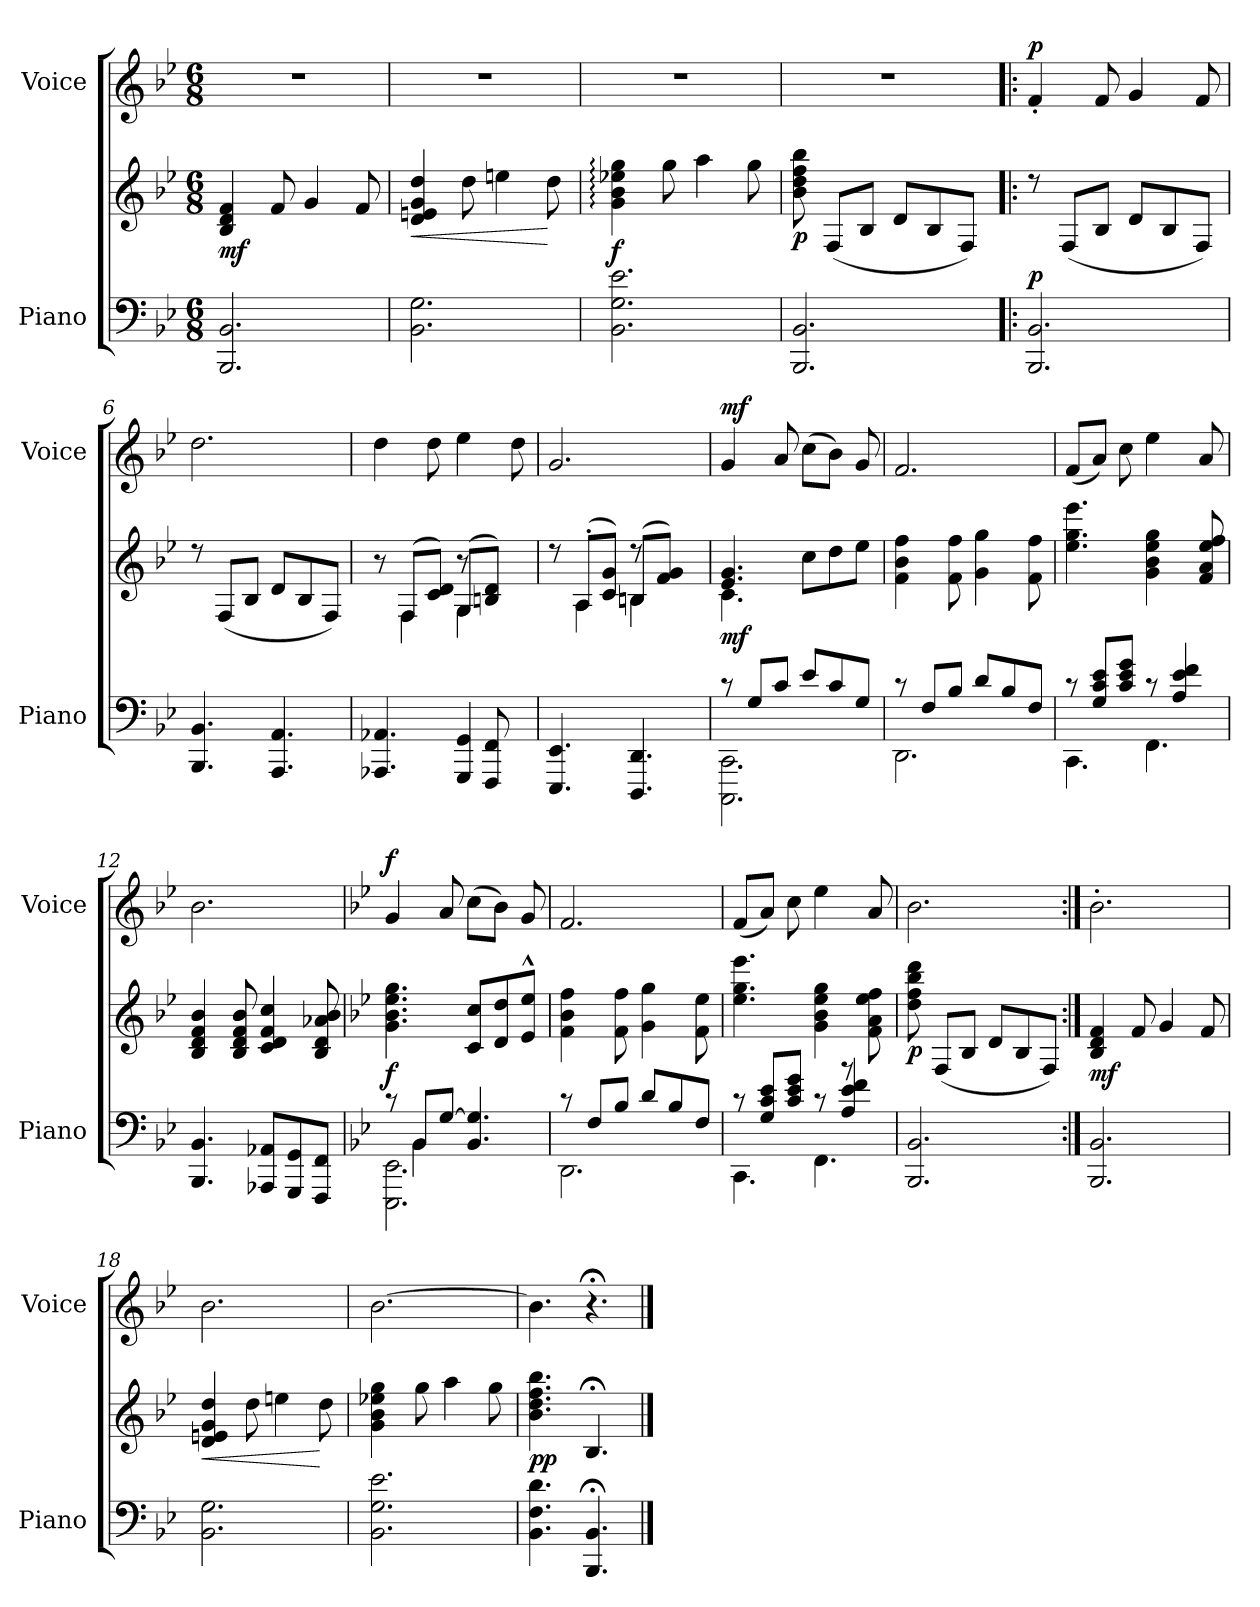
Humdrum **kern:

**kern	**kern	**dynam	**kern	**dynam
*part2	*part2	*part2	*part1	*part1
*staff3	*staff2	*staff2/3	*staff1	*staff1
*I"Piano	*	*	*I"Voice	*
*I'Piano	*	*	*I'Voice	*
*clefF4	*clefG2	*	*clefG2	*
*k[b-e-]	*k[b-e-]	*	*k[b-e-]	*
*M6/8	*M6/8	*	*M6/8	*
=1	=1	=1	=1	=1
!	!	!LO:DY:b	!	!
2.BBB-/ 2.BB-/	4B-/ 4d/ 4f/	mf	2.r	.
.	8f/	.	.	.
.	4g/	.	.	.
.	8f/	.	.	.
=2	=2	=2	=2	=2
!	!	!LO:HP:b	!	!
2.BB-\ 2.G\	4d/ 4en/ 4g/ 4dd/	<	2.r	.
.	8dd\	.	.	.
.	4een\	.	.	.
.	8dd\	[	.	.
=3	=3	=3	=3	=3
!	!	!LO:DY:b	!	!
2.BB-\ 2.G\ 2.e-\	4g\: 4b-\: 4ee-X\: 4gg\:	f	2.r	.
.	8gg\	.	.	.
.	4aa\	.	.	.
.	8gg\	.	.	.
=4	=4	=4	=4	=4
!	!	!LO:DY:b	!	!
2.BBB-/ 2.BB-/	8b-\ 8dd\ 8ff\ 8bb-\	p	2.r	.
.	(<8F/L	.	.	.
.	8B-/J	.	.	.
.	8d/L	.	.	.
.	8B-/	.	.	.
.	8F/J)	.	.	.
!!LO:LB:g=z
=5!|:	=5!|:	=5!|:	=5!|:	=5!|:
!	!	!LO:DY:a=2	!	!LO:DY:a
2.BBB-/ 2.BB-/	8rcc	p	4f'</	p
.	(<8F/L	.	.	.
.	8B-/J	.	8f/	.
.	8d/L	.	4g/	.
.	8B-/	.	.	.
.	8F/J)	.	8f/	.
=6	=6	=6	=6	=6
4.BBB-/ 4.BB-/	8rcc	.	2.dd\	.
.	(<8F/L	.	.	.
.	8B-/J	.	.	.
4.AAA/ 4.AA/	8d/L	.	.	.
.	8B-/	.	.	.
.	8F/J)	.	.	.
=7	=7	=7	=7	=7
*^	*^	*	*	*
*	*	*	*^	*	*	*
4.AAA-X/ 4.AA-X/	2ryy	8r	8ryy	4.ryy	.	4dd\	.
.	.	(<8F/L	4F\	.	.	.	.
.	.	8c/ 8d/J)	.	.	.	8dd\	.
4GGG/ 4GG/	.	8r	4G\	(<8G/L	.	4ee-\	.
.	8FFF/ 8FF/	8ryy	.	8Bn/ 8d/J)	.	.	.
8ryy	8ryy	8ryy	8ryy	8ryy	.	8dd\	.
*v	*v	*	*	*	*	*	*
=8	=8	=8	=8	=8	=8	=8
4.EEE-/ 4.EE-/	8rcc	8ryy	4.ryy	.	2.g/	.
.	(<8A'>/L	4A\	.	.	.	.
.	8c/ 8g/J)	.	.	.	.	.
4.DDD/ 4.DD/	8rcc	4Bn\	(<8Bn/L	.	.	.
.	8ryy	.	8f/ 8g/J)	.	.	.
.	8ryy	8ryy	8ryy	.	.	.
!!LO:LB:g=z
=9	=9	=9	=9	=9	=9	=9
*^	*	*	*	*	*	*
!	!	!	!	!	!LO:DY:b	!	!LO:DY:a
*	*	*	*v	*v	*	*	*
8rc	2.CCC\ 2.CC\	4.e-/ 4.g/	4.c\	mf	4g/	mf
8G/L	.	.	.	.	.	.
8c/J	.	.	.	.	8a/	.
8e-/L	.	4.ryy	8cc\L	.	(>8cc\L	.
8c/	.	.	8dd\	.	8b-\J)	.
8G/J	.	.	8ee-\J	.	8g/	.
*	*	*v	*v	*	*	*
=10	=10	=10	=10	=10	=10
8rc	2.DD\	4f\ 4b-\ 4ff\	.	2.f/	.
8F/L	.	.	.	.	.
8B-/J	.	8f\ 8ff\	.	.	.
8d/L	.	4g\ 4gg\	.	.	.
8B-/	.	.	.	.	.
8F/J	.	8f\ 8ff\	.	.	.
=11	=11	=11	=11	=11	=11
8rc	4.CC\	4.ee-\ 4.gg\ 4.eee-\	.	(<8f/L	.
8G/ 8c/ 8e-/L	.	.	.	8a/J)	.
8c/ 8e-/ 8g/J	.	.	.	8cc\	.
8rc	4.FF\	4g\ 4b-\ 4ee-\ 4gg\	.	4ee-\	.
4A/ 4e-/ 4f/	.	.	.	.	.
.	.	8f/ 8a/ 8ee-/ 8ff/	.	8a/	.
*v	*v	*	*	*	*
=12	=12	=12	=12	=12
4.BBB-/ 4.BB-/	4B-/ 4d/ 4f/ 4b-/	.	2.b-\	.
.	8B-/ 8d/ 8f/ 8b-/	.	.	.
8AAA-X/ 8AA-X/L	4c/ 4d/ 4f/ 4cc/	.	.	.
8GGG/ 8GG/	.	.	.	.
8FFF/ 8FF/J	8B-/ 8d/ 8a-X/ 8b-/	.	.	.
!!LO:PB:g=z
=13	=13	=13	=13	=13
*k[b-e-]	*k[b-e-]	*	*k[b-e-]	*
*^	*	*	*	*
*	*^	*	*	*	*
!	!	!	!	!LO:DY:b	!	!LO:DY:a
8rc	2.EEE-\ 2.EE-\	8ryy	4.g\ 4.b-\ 4.ee-\ 4.gg\	f	4g/	f
8BB-/L	.	4BB-\	.	.	.	.
[>8G/J	.	.	.	.	8a/	.
4.BB-/ 4.G/]	.	4.ryy	8c/ 8cc/L	.	(>8cc\L	.
.	.	.	8d/ 8dd/	.	8b-\J)	.
.	.	.	8e-/^^> 8ee-/^^>J	.	8g/	.
*	*v	*v	*	*	*	*
=14	=14	=14	=14	=14	=14
8rc	2.DD\	4f\ 4b-\ 4ff\	.	2.f/	.
8F/L	.	.	.	.	.
8B-/J	.	8f\ 8ff\	.	.	.
8d/L	.	4g\ 4gg\	.	.	.
8B-/	.	.	.	.	.
8F/J	.	8f\ 8ee-\	.	.	.
=15	=15	=15	=15	=15	=15
*	*	*^	*	*	*
8rc	4.CC\	4.ee-\ 4.gg\ 4.eee-\	2ryy	.	(<8f/L	.
8G/ 8c/ 8e-/L	.	.	.	.	8a/J)	.
8c/ 8e-/ 8g/J	.	.	.	.	8cc\	.
8rc	4.FF\	4g\ 4b-\ 4ee-\ 4gg\	.	.	4ee-\	.
4A/ 4e-/ 4f/	.	.	8rF	.	.	.
.	.	8f\ 8a\ 8ee-\ 8ff\	8ryy	.	8a/	.
*v	*v	*	*	*	*	*
=16	=16	=16	=16	=16	=16
!	!	!	!LO:DY:b	!	!
*	*v	*v	*	*	*
2.BBB-/ 2.BB-/	8dd\ 8ff\ 8bb-\ 8ddd\	p	2.b-\	.
.	(<8F/L	.	.	.
.	8B-/J	.	.	.
.	8d/L	.	.	.
.	8B-/	.	.	.
.	8F/J)	.	.	.
!!LO:LB:g=z
=17:|!	=17:|!	=17:|!	=17:|!	=17:|!
!	!	!LO:DY:b	!	!
2.BBB-/ 2.BB-/	4B-/ 4d/ 4f/	mf	2.b-'<\	.
.	8f/	.	.	.
.	4g/	.	.	.
.	8f/	.	.	.
=18	=18	=18	=18	=18
!	!	!LO:HP:b	!	!
2.BB-\ 2.G\	4d/ 4en/ 4g/ 4dd/	<	2.b-\	.
.	8dd\	.	.	.
.	4een\	.	.	.
.	8dd\	[	.	.
=19	=19	=19	=19	=19
2.BB-\ 2.G\ 2.e-\	4g\ 4b-\ 4ee-X\ 4gg\	.	[>2.b-\	.
.	8gg\	.	.	.
.	4aa\	.	.	.
.	8gg\	.	.	.
=20	=20	=20	=20	=20
!	!	!LO:DY:b	!	!
4.BB-\ 4.F\ 4.d\	4.b-\ 4.dd\ 4.ff\ 4.bb-\	pp	4.b-\]	.
4.BBB-/;< 4.BB-/;<	4.B-;</	.	4.r;<	.
==	==	==	==	==
*-	*-	*-	*-	*-
